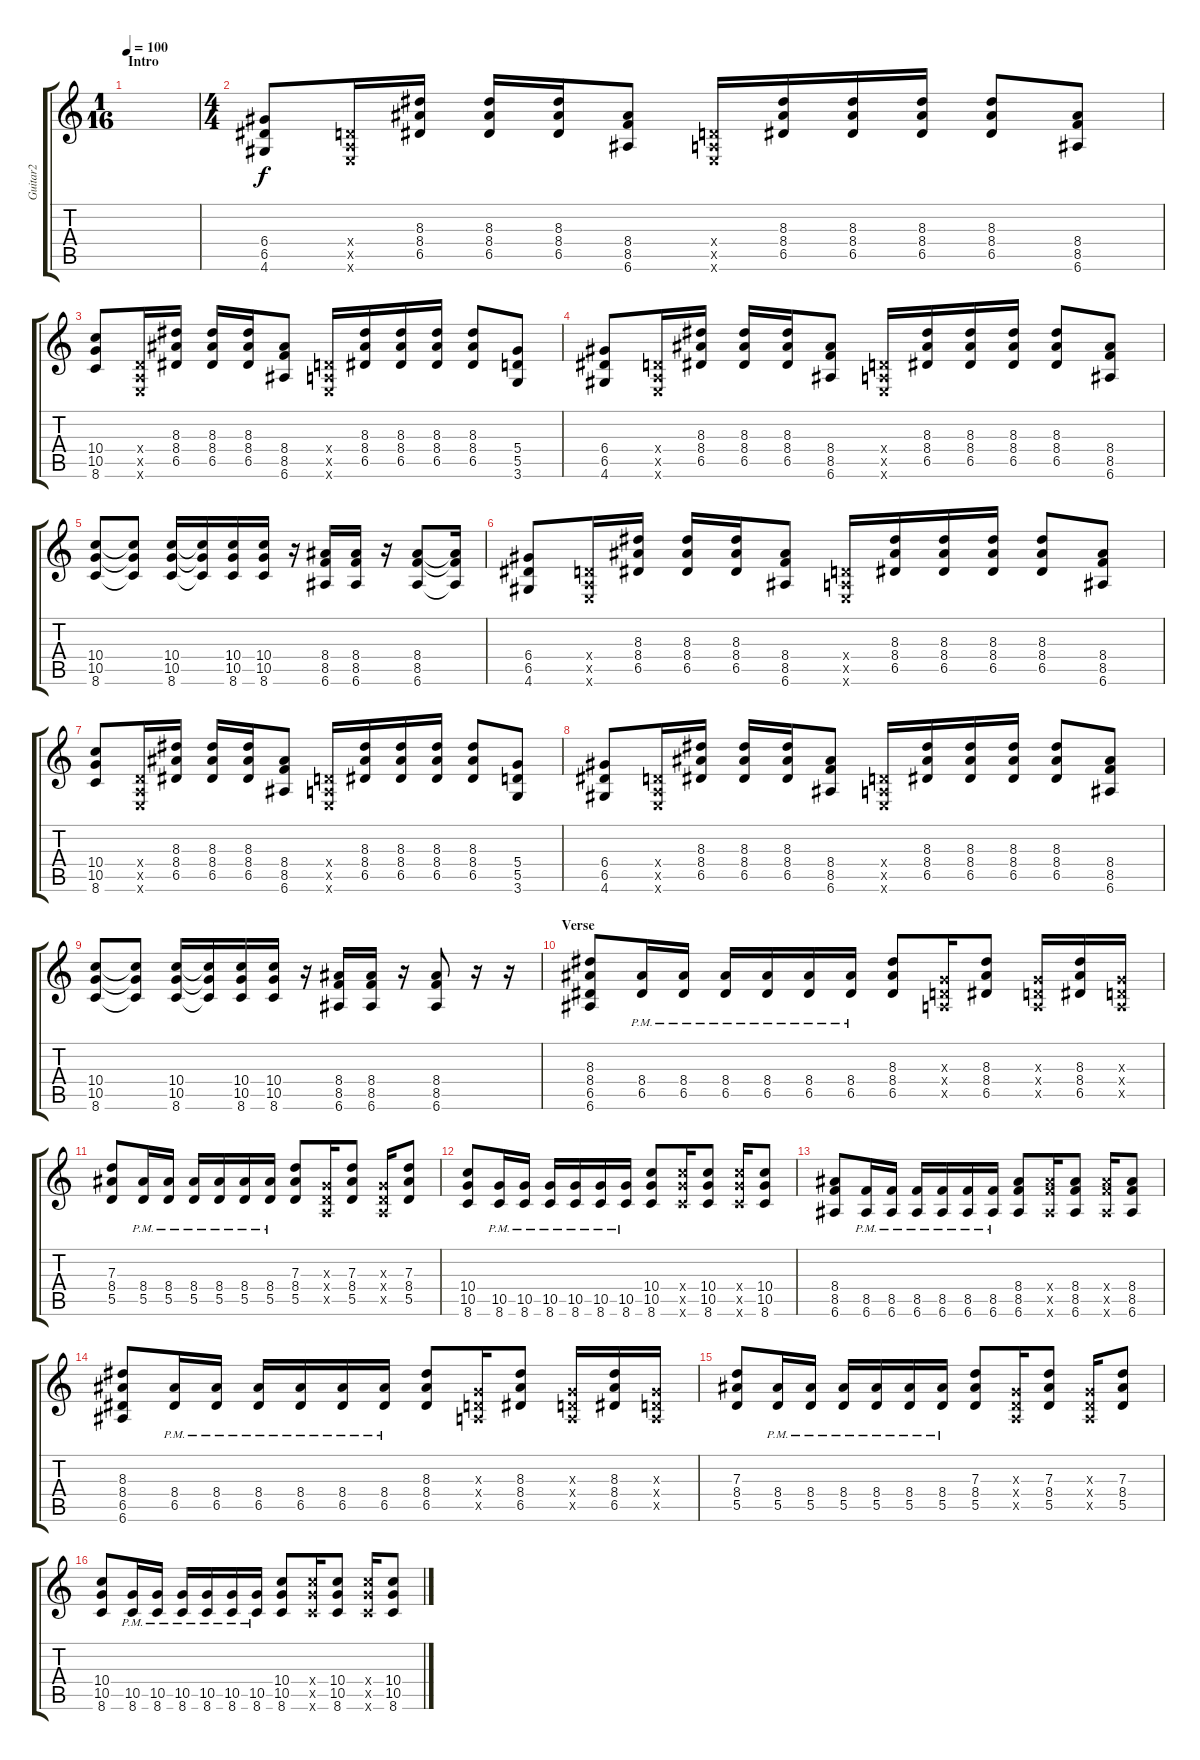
\track ("Guitar2" "Guitar2") {instrument distortionguitar}
\staff {score tabs}
\tuning (E4 B3 G3 D3 A2 E2) {hide}
\ts (1 16)
\section ("" "Intro")
\tempo 100
\clef g2
\ks c
|
\ts (4 4)
(6.4 6.5 4.6).8 (0.4{x} 0.5{x} 0.6{x}).16 (8.3 8.4 6.5).16 (8.3 8.4 6.5).16 (8.3 8.4 6.5).16 (8.4 8.5 6.6).8 (0.4{x} 0.5{x} 0.6{x}).16 (8.3 8.4 6.5).16 (8.3 8.4 6.5).16 (8.3 8.4 6.5).16 (8.3 8.4 6.5).8 (8.4 8.5 6.6).8 |
(10.4 10.5 8.6).8 (0.4{x} 0.5{x} 0.6{x}).16 (8.3 8.4 6.5).16 (8.3 8.4 6.5).16 (8.3 8.4 6.5).16 (8.4 8.5 6.6).8 (0.4{x} 0.5{x} 0.6{x}).16 (8.3 8.4 6.5).16 (8.3 8.4 6.5).16 (8.3 8.4 6.5).16 (8.3 8.4 6.5).8 (5.4 5.5 3.6).8 |
(6.4 6.5 4.6).8 (0.4{x} 0.5{x} 0.6{x}).16 (8.3 8.4 6.5).16 (8.3 8.4 6.5).16 (8.3 8.4 6.5).16 (8.4 8.5 6.6).8 (0.4{x} 0.5{x} 0.6{x}).16 (8.3 8.4 6.5).16 (8.3 8.4 6.5).16 (8.3 8.4 6.5).16 (8.3 8.4 6.5).8 (8.4 8.5 6.6).8 |
(10.4 10.5 8.6).8 (10.4{t} 10.5{t} 8.6{t}).8 (10.4 10.5 8.6).16 (10.4{t} 10.5{t} 8.6{t}).16 (10.4 10.5 8.6).16 (10.4 10.5 8.6).16 r.16 (8.4 8.5 6.6).16 (8.4 8.5 6.6).16 r.16 (8.4 8.5 6.6).8 (8.4{t} 8.5{t} 6.6{t}).16 |
(6.4 6.5 4.6).8{volume 13} (0.4{x} 0.5{x} 0.6{x}).16 (8.3 8.4 6.5).16 (8.3 8.4 6.5).16 (8.3 8.4 6.5).16 (8.4 8.5 6.6).8 (0.4{x} 0.5{x} 0.6{x}).16 (8.3 8.4 6.5).16 (8.3 8.4 6.5).16 (8.3 8.4 6.5).16 (8.3 8.4 6.5).8 (8.4 8.5 6.6).8 |
(10.4 10.5 8.6).8 (0.4{x} 0.5{x} 0.6{x}).16 (8.3 8.4 6.5).16 (8.3 8.4 6.5).16 (8.3 8.4 6.5).16 (8.4 8.5 6.6).8 (0.4{x} 0.5{x} 0.6{x}).16 (8.3 8.4 6.5).16 (8.3 8.4 6.5).16 (8.3 8.4 6.5).16 (8.3 8.4 6.5).8 (5.4 5.5 3.6).8 |
(6.4 6.5 4.6).8 (0.4{x} 0.5{x} 0.6{x}).16 (8.3 8.4 6.5).16 (8.3 8.4 6.5).16 (8.3 8.4 6.5).16 (8.4 8.5 6.6).8 (0.4{x} 0.5{x} 0.6{x}).16 (8.3 8.4 6.5).16 (8.3 8.4 6.5).16 (8.3 8.4 6.5).16 (8.3 8.4 6.5).8 (8.4 8.5 6.6).8 |
(10.4 10.5 8.6).8{volume 14} (10.4{t} 10.5{t} 8.6{t}).8 (10.4 10.5 8.6).16 (10.4{t} 10.5{t} 8.6{t}).16 (10.4 10.5 8.6).16 (10.4 10.5 8.6).16 r.16 (8.4 8.5 6.6).16 (8.4 8.5 6.6).16 r.16 (8.4 8.5 6.6).8 r.16 r.16 |
\section ("" "Verse")
(8.3 8.4 6.5 6.6).8 (8.4{pm} 6.5{pm}).16 (8.4{pm} 6.5{pm}).16 (8.4{pm} 6.5{pm}).16 (8.4{pm} 6.5{pm}).16 (8.4{pm} 6.5{pm}).16 (8.4{pm} 6.5{pm}).16 (8.3 8.4 6.5).8 (0.3{x} 0.4{x} 0.5{x}).16 (8.3 8.4 6.5).8 (0.3{x} 0.4{x} 0.5{x}).16 (8.3 8.4 6.5).16 (0.3{x} 0.4{x} 0.5{x}).16 |
(7.3 8.4 5.5).8 (8.4{pm} 5.5{pm}).16 (8.4{pm} 5.5{pm}).16 (8.4{pm} 5.5{pm}).16 (8.4{pm} 5.5{pm}).16 (8.4{pm} 5.5{pm}).16 (8.4{pm} 5.5{pm}).16 (7.3 8.4 5.5).8 (0.3{x} 0.4{x} 0.5{x}).16 (7.3 8.4 5.5).8 (0.3{x} 0.4{x} 0.5{x}).16 (7.3 8.4 5.5).8 |
(10.4 10.5 8.6).8 (10.5{pm} 8.6{pm}).16 (10.5{pm} 8.6{pm}).16 (10.5{pm} 8.6{pm}).16 (10.5{pm} 8.6{pm}).16 (10.5{pm} 8.6{pm}).16 (10.5{pm} 8.6{pm}).16 (10.4 10.5 8.6).8 (10.4{x} 10.5{x} 8.6{x}).16 (10.4 10.5 8.6).8 (10.4{x} 10.5{x} 8.6{x}).16 (10.4 10.5 8.6).8 |
(8.4 8.5 6.6).8 (8.5{pm} 6.6{pm}).16 (8.5{pm} 6.6{pm}).16 (8.5{pm} 6.6{pm}).16 (8.5{pm} 6.6{pm}).16 (8.5{pm} 6.6{pm}).16 (8.5{pm} 6.6{pm}).16 (8.4 8.5 6.6).8 (8.4{x} 8.5{x} 6.6{x}).16 (8.4 8.5 6.6).8 (8.4{x} 8.5{x} 6.6{x}).16 (8.4 8.5 6.6).8 |
(8.3 8.4 6.5 6.6).8 (8.4{pm} 6.5{pm}).16 (8.4{pm} 6.5{pm}).16 (8.4{pm} 6.5{pm}).16 (8.4{pm} 6.5{pm}).16 (8.4{pm} 6.5{pm}).16 (8.4{pm} 6.5{pm}).16 (8.3 8.4 6.5).8 (0.3{x} 0.4{x} 0.5{x}).16 (8.3 8.4 6.5).8 (0.3{x} 0.4{x} 0.5{x}).16 (8.3 8.4 6.5).16 (0.3{x} 0.4{x} 0.5{x}).16 |
(7.3 8.4 5.5).8 (8.4{pm} 5.5{pm}).16 (8.4{pm} 5.5{pm}).16 (8.4{pm} 5.5{pm}).16 (8.4{pm} 5.5{pm}).16 (8.4{pm} 5.5{pm}).16 (8.4{pm} 5.5{pm}).16 (7.3 8.4 5.5).8 (0.3{x} 0.4{x} 0.5{x}).16 (7.3 8.4 5.5).8 (0.3{x} 0.4{x} 0.5{x}).16 (7.3 8.4 5.5).8 |
(10.4 10.5 8.6).8 (10.5{pm} 8.6{pm}).16 (10.5{pm} 8.6{pm}).16 (10.5{pm} 8.6{pm}).16 (10.5{pm} 8.6{pm}).16 (10.5{pm} 8.6{pm}).16 (10.5{pm} 8.6{pm}).16 (10.4 10.5 8.6).8 (10.4{x} 10.5{x} 8.6{x}).16 (10.4 10.5 8.6).8 (10.4{x} 10.5{x} 8.6{x}).16 (10.4 10.5 8.6).8
